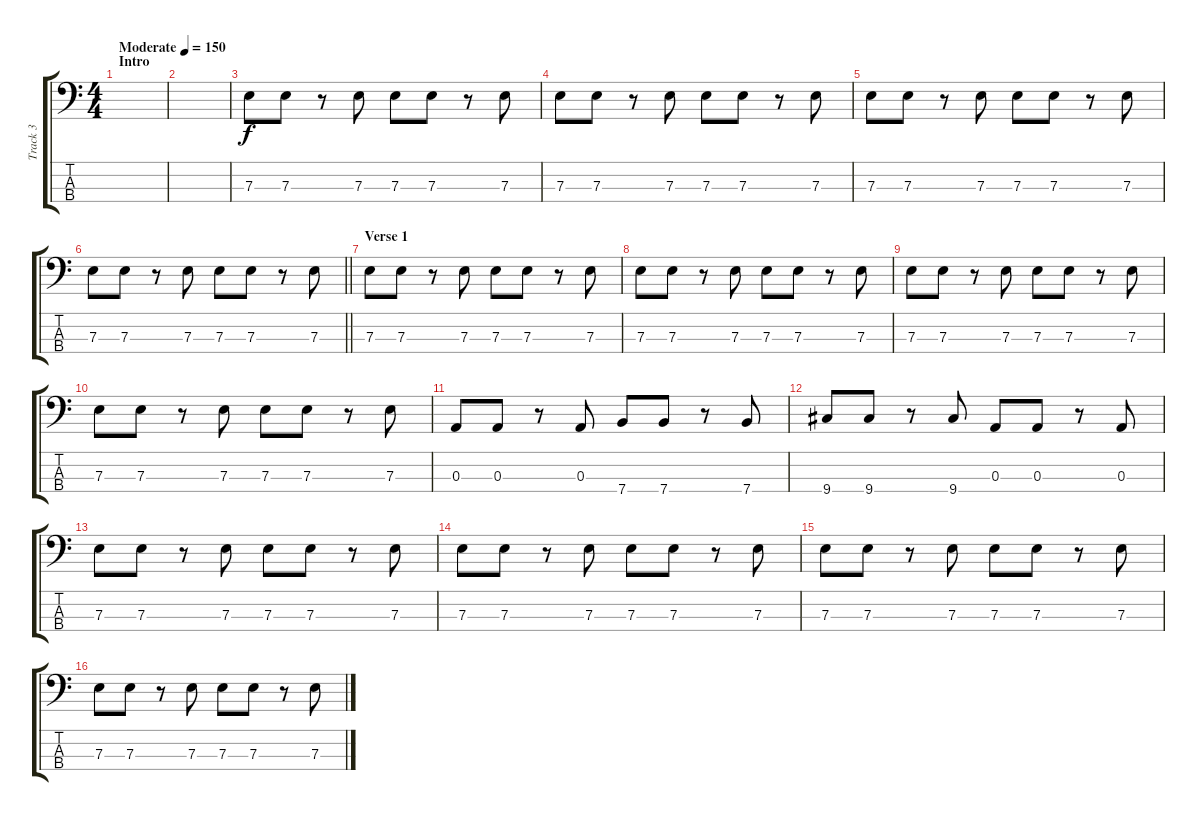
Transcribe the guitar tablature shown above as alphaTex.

\track ("Track 3" "Track 3") {instrument electricbasspick}
\staff {score tabs}
\tuning (G2 D2 A1 E1) {hide}
\ts (4 4)
\section ("" "Intro")
\tempo (150 "Moderate")
\clef f4
\ks c
|
|
7.3.8 7.3.8 r.8 7.3.8 7.3.8 7.3.8 r.8 7.3.8 |
7.3.8 7.3.8 r.8 7.3.8 7.3.8 7.3.8 r.8 7.3.8 |
7.3.8 7.3.8 r.8 7.3.8 7.3.8 7.3.8 r.8 7.3.8 |
\barLineRight lightlight
7.3.8 7.3.8 r.8 7.3.8 7.3.8 7.3.8 r.8 7.3.8 |
\section ("" "Verse 1")
7.3.8 7.3.8 r.8 7.3.8 7.3.8 7.3.8 r.8 7.3.8 |
7.3.8 7.3.8 r.8 7.3.8 7.3.8 7.3.8 r.8 7.3.8 |
7.3.8 7.3.8 r.8 7.3.8 7.3.8 7.3.8 r.8 7.3.8 |
7.3.8 7.3.8 r.8 7.3.8 7.3.8 7.3.8 r.8 7.3.8 |
0.3.8 0.3.8 r.8 0.3.8 7.4.8 7.4.8 r.8 7.4.8 |
9.4.8 9.4.8 r.8 9.4.8 0.3.8 0.3.8 r.8 0.3.8 |
7.3.8 7.3.8 r.8 7.3.8 7.3.8 7.3.8 r.8 7.3.8 |
7.3.8 7.3.8 r.8 7.3.8 7.3.8 7.3.8 r.8 7.3.8 |
7.3.8 7.3.8 r.8 7.3.8 7.3.8 7.3.8 r.8 7.3.8 |
7.3.8 7.3.8 r.8 7.3.8 7.3.8 7.3.8 r.8 7.3.8
